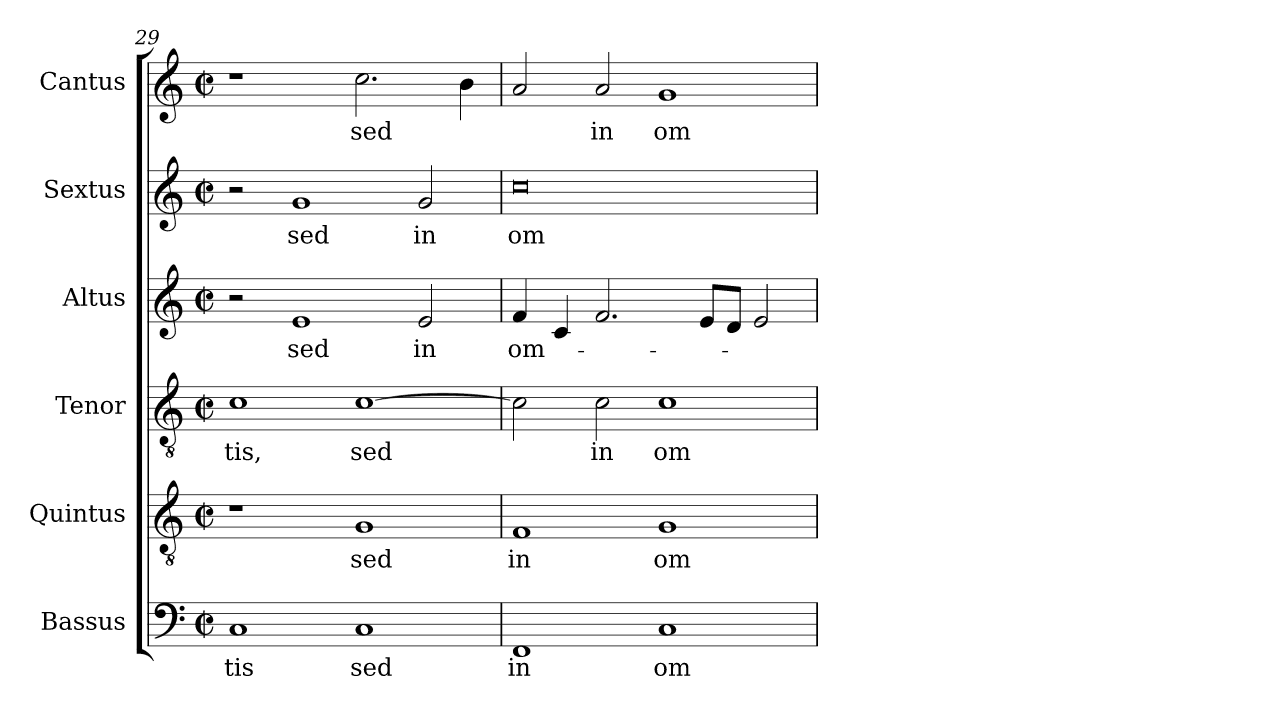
**kern	**text	**kern	**text	**kern	**text	**kern	**text	**kern	**text	**kern	**text
*part6	*part6	*part5	*part5	*part4	*part4	*part3	*part3	*part2	*part2	*part1	*part1
*staff6	*staff6	*staff5	*staff5	*staff4	*staff4	*staff3	*staff3	*staff2	*staff2	*staff1	*staff1
*I"Bassus	*	*I"Quintus	*	*I"Tenor	*	*I"Altus	*	*I"Sextus	*	*I"Cantus	*
*clefF4	*	*clefGv2	*	*clefGv2	*	*clefG2	*	*clefG2	*	*clefG2	*
*M2/2	*	*M2/2	*	*M2/2	*	*M2/2	*	*M2/2	*	*M2/2	*
*met(c|)	*	*met(c|)	*	*met(c|)	*	*met(c|)	*	*met(c|)	*	*met(c|)	*
=29	=29	=29	=29	=29	=29	=29	=29	=29	=29	=29	=29
!	!LO:LY:b:cj	!	!	!	!LO:LY:b:cj	!	!	!	!	!	!
1C	tis	1r	.	1c	tis,	2r	.	2r	.	1r	.
!	!	!	!	!	!	!	!LO:LY:b:cj	!	!LO:LY:b:cj	!	!
.	.	.	.	.	.	1e	sed	1g	sed	.	.
!	!LO:LY:b:cj	!	!LO:LY:b:cj	!	!LO:LY:b:cj	!	!	!	!	!	!LO:LY:b
1C	sed	1G	sed	[>1c	sed	.	.	.	.	2.cc\	sed
!	!	!	!	!	!	!	!LO:LY:b:cj	!	!LO:LY:b:cj	!	!
.	.	.	.	.	.	2e/	in	2g/	in	.	.
.	.	.	.	.	.	.	.	.	.	4b\	.
=30	=30	=30	=30	=30	=30	=30	=30	=30	=30	=30	=30
!	!LO:LY:b:cj	!	!LO:LY:b:cj	!	!	!	!LO:LY:b	!	!LO:LY:b:cj	!	!
1FF	in	1F	in	2c\]	.	4f/	om-	0cc	om	2a/	.
.	.	.	.	.	.	4c/	.	.	.	.	.
!	!	!	!	!	!LO:LY:b:cj	!	!	!	!	!	!LO:LY:b:cj
.	.	.	.	2c\	in	2.f/	.	.	.	2a/	in
!	!LO:LY:b:cj	!	!LO:LY:b:cj	!	!LO:LY:b:cj	!	!	!	!	!	!LO:LY:b:cj
1C	om	1G	om	1c	om	.	.	.	.	1g	om
.	.	.	.	.	.	8e/L	.	.	.	.	.
.	.	.	.	.	.	8d/J	.	.	.	.	.
.	.	.	.	.	.	2e/	.	.	.	.	.
=	=	=	=	=	=	=	=	=	=	=	=
*-	*-	*-	*-	*-	*-	*-	*-	*-	*-	*-	*-
